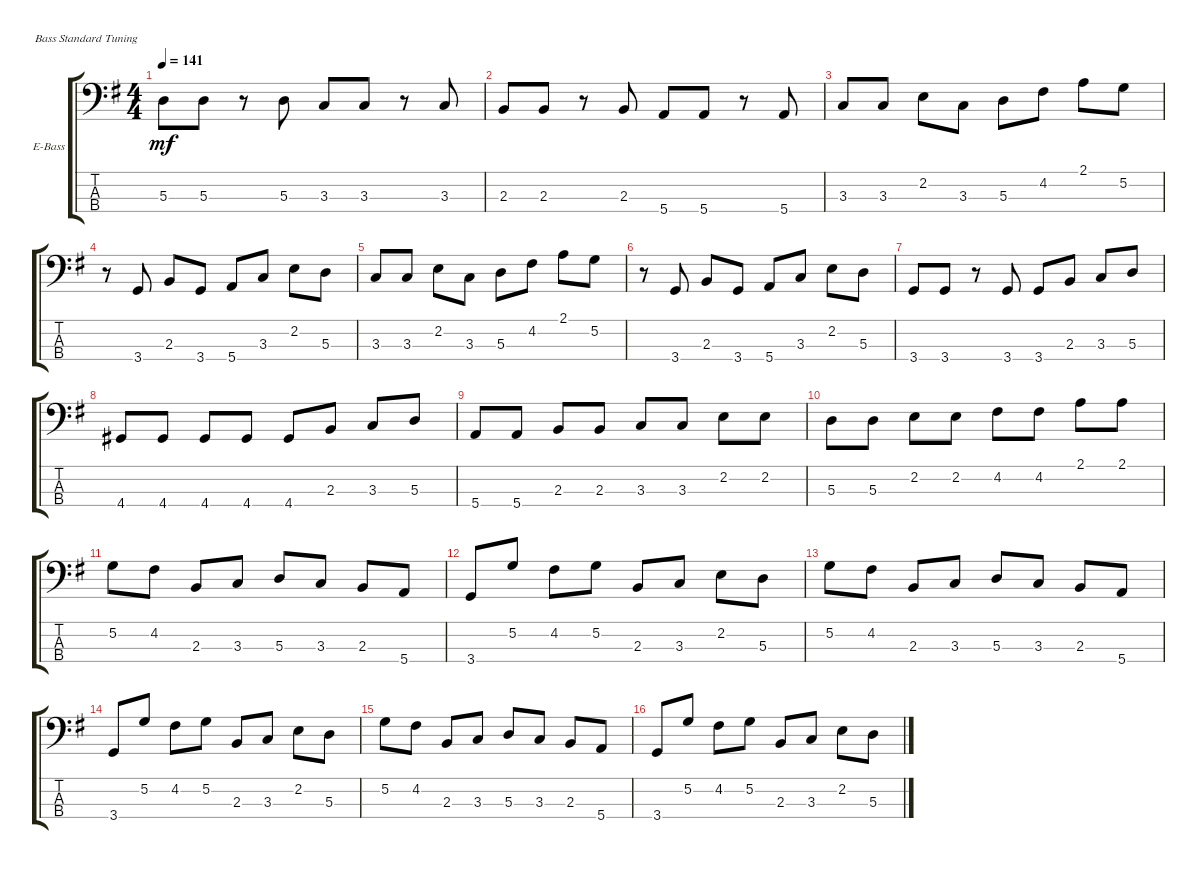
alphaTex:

\defaultSystemsLayout 4
\bracketExtendMode groupsimilarinstruments
\firstSystemTrackNameOrientation horizontal
\otherSystemsTrackNameOrientation horizontal
\track ("Electric Bass" "E-Bass") {instrument electricbassfinger}
\staff {score tabs}
\tuning (G2 D2 A1 E1)
\ts (4 4)
\tempo 141
\clef f4
\ks g
5.3.8{dy mf} 5.3.8 r.8 5.3.8 3.3.8 3.3.8 r.8 3.3.8 |
2.3.8 2.3.8 r.8 2.3.8 5.4.8 5.4.8 r.8 5.4.8 |
3.3.8 3.3.8 2.2.8 3.3.8 5.3.8 4.2.8 2.1.8 5.2.8 |
r.8 3.4.8 2.3.8 3.4.8 5.4.8 3.3.8 2.2.8 5.3.8 |
3.3.8 3.3.8 2.2.8 3.3.8 5.3.8 4.2.8 2.1.8 5.2.8 |
r.8 3.4.8 2.3.8 3.4.8 5.4.8 3.3.8 2.2.8 5.3.8 |
3.4.8 3.4.8 r.8 3.4.8 3.4.8 2.3.8 3.3.8 5.3.8 |
4.4.8 4.4.8 4.4.8 4.4.8 4.4.8 2.3.8 3.3.8 5.3.8 |
5.4.8 5.4.8 2.3.8 2.3.8 3.3.8 3.3.8 2.2.8 2.2.8 |
5.3.8 5.3.8 2.2.8 2.2.8 4.2.8 4.2.8 2.1.8 2.1.8 |
5.2.8 4.2.8 2.3.8 3.3.8 5.3.8 3.3.8 2.3.8 5.4.8 |
3.4.8 5.2.8 4.2.8 5.2.8 2.3.8 3.3.8 2.2.8 5.3.8 |
5.2.8 4.2.8 2.3.8 3.3.8 5.3.8 3.3.8 2.3.8 5.4.8 |
3.4.8 5.2.8 4.2.8 5.2.8 2.3.8 3.3.8 2.2.8 5.3.8 |
5.2.8 4.2.8 2.3.8 3.3.8 5.3.8 3.3.8 2.3.8 5.4.8 |
3.4.8 5.2.8 4.2.8 5.2.8 2.3.8 3.3.8 2.2.8 5.3.8
